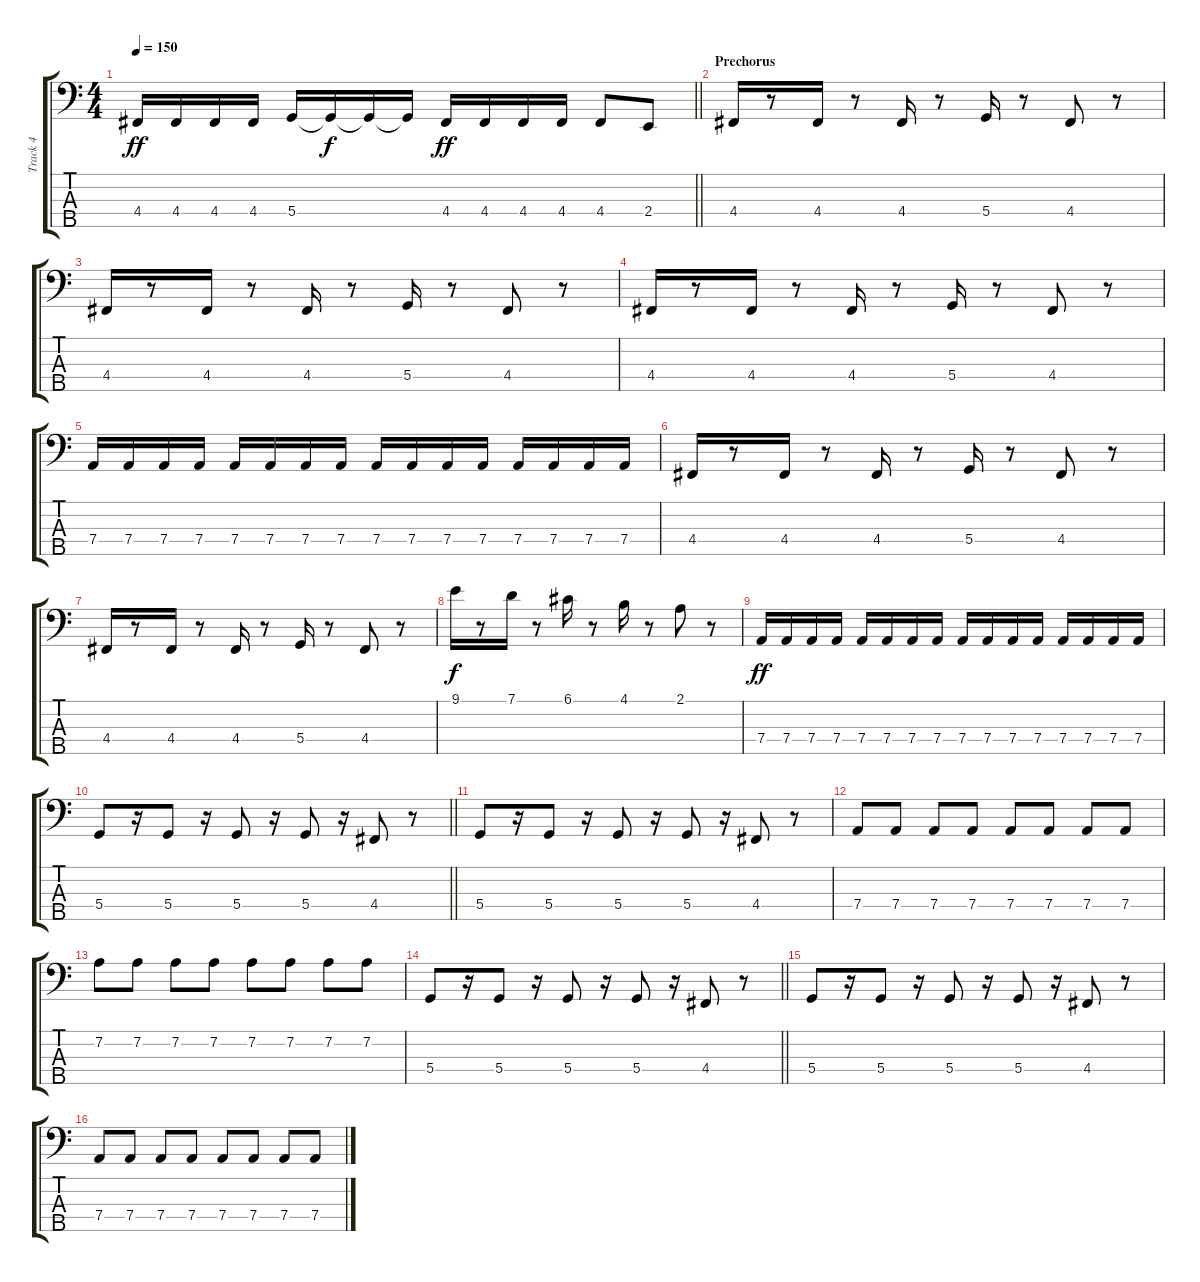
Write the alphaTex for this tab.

\track ("Track 4" "Track 4") {instrument electricbasspick}
\staff {score tabs}
\tuning (G2 D2 A1 D1 A0) {hide}
\ts (4 4)
\tempo 150
\clef f4
\barLineRight lightlight
\ks c
4.4.16{dy ff} 4.4.16 4.4.16 4.4.16 5.4.16 5.4{t}.16{dy f} 5.4{t}.16 5.4{t}.16 4.4.16{dy ff} 4.4.16 4.4.16 4.4.16 4.4.8 2.4.8 |
\section ("" "Prechorus")
4.4.16 r.8 4.4.16 r.8 4.4.16 r.8 5.4.16 r.8 4.4.8 r.8 |
4.4.16 r.8 4.4.16 r.8 4.4.16 r.8 5.4.16 r.8 4.4.8 r.8 |
4.4.16 r.8 4.4.16 r.8 4.4.16 r.8 5.4.16 r.8 4.4.8 r.8 |
7.4.16 7.4.16 7.4.16 7.4.16 7.4.16 7.4.16 7.4.16 7.4.16 7.4.16 7.4.16 7.4.16 7.4.16 7.4.16 7.4.16 7.4.16 7.4.16 |
4.4.16 r.8 4.4.16 r.8 4.4.16 r.8 5.4.16 r.8 4.4.8 r.8 |
4.4.16 r.8 4.4.16 r.8 4.4.16 r.8 5.4.16 r.8 4.4.8 r.8 |
9.1.16{dy f} r.8 7.1.16 r.8 6.1.16 r.8 4.1.16 r.8 2.1.8 r.8 |
7.4.16{dy ff} 7.4.16 7.4.16 7.4.16 7.4.16 7.4.16 7.4.16 7.4.16 7.4.16 7.4.16 7.4.16 7.4.16 7.4.16 7.4.16 7.4.16 7.4.16 |
\barLineRight lightlight
5.4.8 r.16 5.4.8 r.16 5.4.8 r.16 5.4.8 r.16 4.4.8 r.8 |
\section ("" "")
5.4.8 r.16 5.4.8 r.16 5.4.8 r.16 5.4.8 r.16 4.4.8 r.8 |
7.4.8 7.4.8 7.4.8 7.4.8 7.4.8 7.4.8 7.4.8 7.4.8 |
7.2.8 7.2.8 7.2.8 7.2.8 7.2.8 7.2.8 7.2.8 7.2.8 |
\barLineRight lightlight
5.4.8 r.16 5.4.8 r.16 5.4.8 r.16 5.4.8 r.16 4.4.8 r.8 |
5.4.8 r.16 5.4.8 r.16 5.4.8 r.16 5.4.8 r.16 4.4.8 r.8 |
7.4.8 7.4.8 7.4.8 7.4.8 7.4.8 7.4.8 7.4.8 7.4.8
